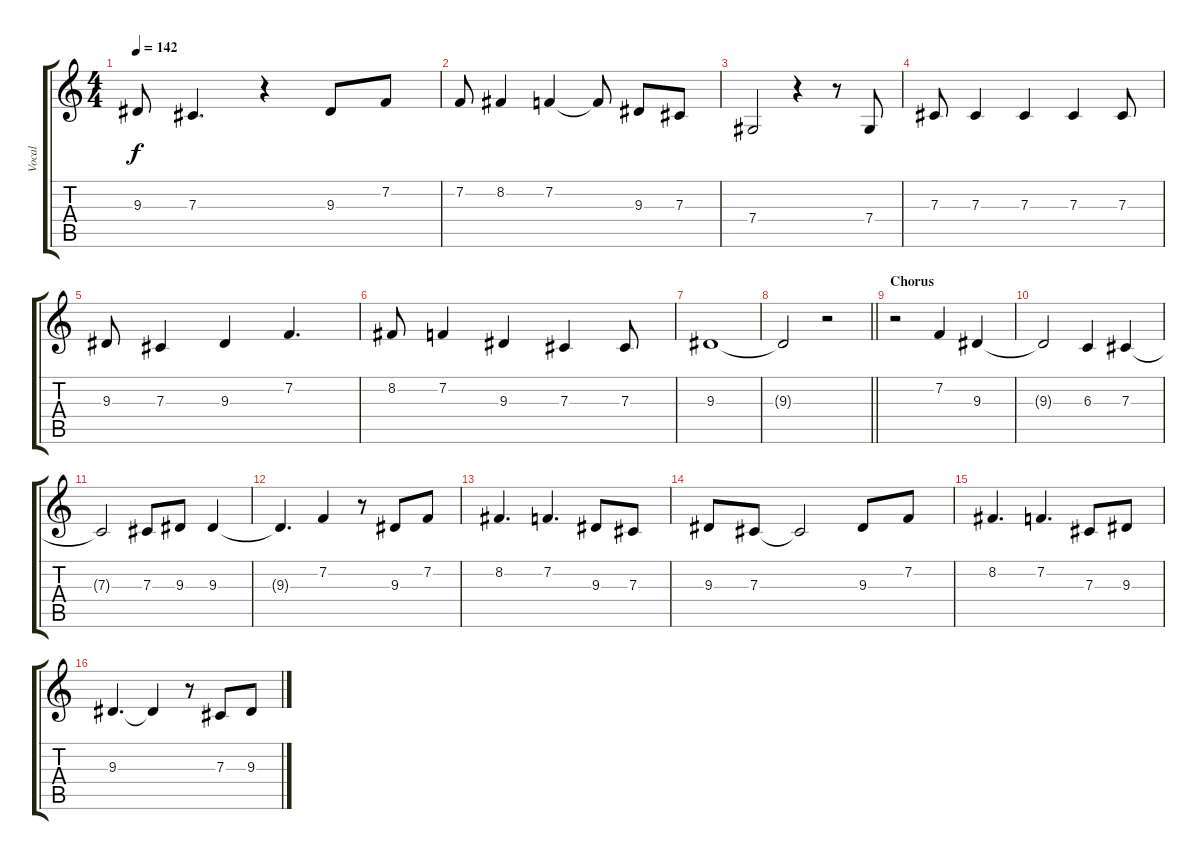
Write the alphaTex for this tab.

\track ("Vocal" "Vocal") {instrument clarinet}
\staff {score tabs}
\tuning (Eb4 Bb3 Gb3 Db3 Ab2 Eb2) {hide}
\ts (4 4)
\tempo 142
\clef g2
\ks c
9.3{t}.8{dy f} 7.3.4{d} r.4 9.3.8 7.2.8 |
7.2.8 8.2.4 7.2.4 7.2{t}.8 9.3.8 7.3.8 |
7.4.2 r.4 r.8 7.4.8 |
7.3.8 7.3.4 7.3.4 7.3.4 7.3.8 |
9.3.8 7.3.4 9.3.4 7.2.4{d} |
8.2.8 7.2.4 9.3.4 7.3.4 7.3.8 |
9.3.1 |
\barLineRight lightlight
9.3{t}.2 r.2 |
\section ("" "Chorus")
r.2 7.2.4 9.3.4 |
9.3{t}.2 6.3.4 7.3.4 |
7.3{t}.2 7.3.8 9.3.8 9.3.4 |
9.3{t}.4{d} 7.2.4 r.8 9.3.8 7.2.8 |
8.2.4{d} 7.2.4{d} 9.3.8 7.3.8 |
9.3.8 7.3.8 7.3{t}.2 9.3.8 7.2.8 |
8.2.4{d} 7.2.4{d} 7.3.8 9.3.8 |
9.3.4{d} 9.3{t}.4 r.8 7.3.8 9.3.8
